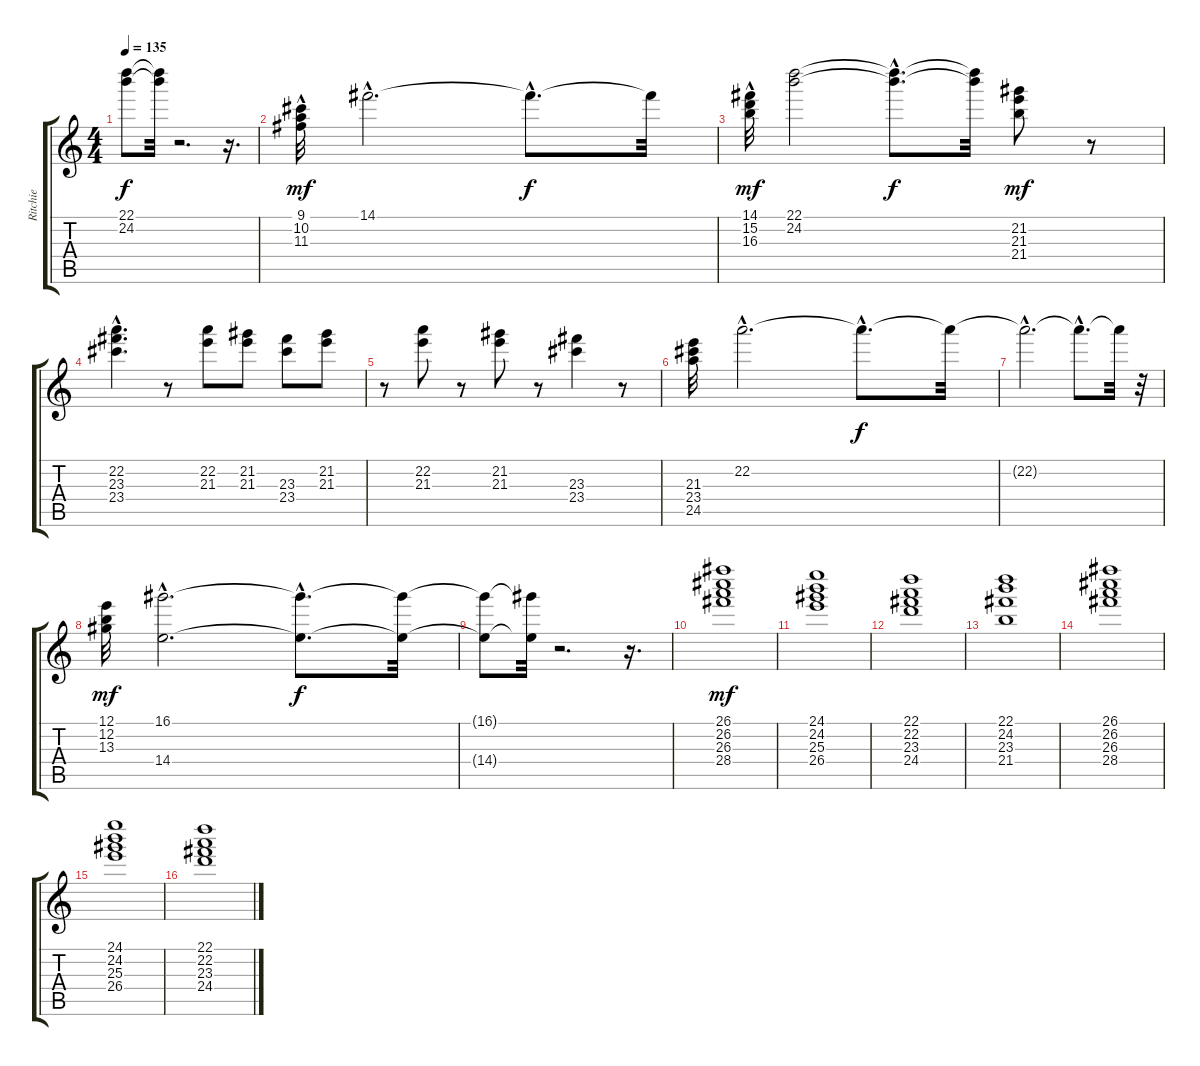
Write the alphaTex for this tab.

\track ("Ritchie" "Ritchie") {instrument overdrivenguitar}
\staff {score tabs}
\tuning (E4 B3 G3 D3 A2 E2) {hide}
\ts (4 4)
\tempo 135
\clef g2
\ks c
(22.1{t} 24.2{t}).8{dy f} (22.1{t} 24.2{t}).32 r.2{d} r.16{d} |
(9.1{hac} 10.2{hac} 11.3{hac}).32{dy mf} 14.1{hac}.2{d} 14.1{hac t}.8{d dy f} 14.1{t}.32 |
(14.1{hac} 15.2{hac} 16.3{hac}).32{dy mf} (22.1 24.2).2 (22.1{hac t} 24.2{hac t}).8{d dy f} (22.1{t} 24.2{t}).32 (21.2 21.3 21.4).8{dy mf} r.8 |
(22.2{hac} 23.3{hac} 23.4{hac}).4{d} r.8 (22.2 21.3).8 (21.2 21.3).8 (23.3 23.4).8 (21.2 21.3).8 |
r.8 (22.2 21.3).8 r.8 (21.2 21.3).8 r.8 (23.3 23.4).4 r.8 |
(21.3 23.4 24.5).32 22.2{hac}.2{d} 22.2{hac t}.8{d dy f} 22.2{t}.32 |
22.2{hac t}.2{d} 22.2{hac t}.8{d} 22.2{t}.32 r.32 |
(12.1 12.2 13.3).32{dy mf} (16.1{hac} 14.4{hac}).2{d} (16.1{hac t} 14.4{hac t}).8{d dy f} (16.1{t} 14.4{t}).32 |
(16.1{t} 14.4{t}).8 (16.1{t} 14.4{t}).32 r.2{d} r.16{d} |
(26.1 26.2 26.3 28.4).1{dy mf} |
(24.1 24.2 25.3 26.4).1 |
(22.1 22.2 23.3 24.4).1 |
(22.1 24.2 23.3 21.4).1 |
(26.1 26.2 26.3 28.4).1 |
(24.1 24.2 25.3 26.4).1 |
(22.1 22.2 23.3 24.4).1
